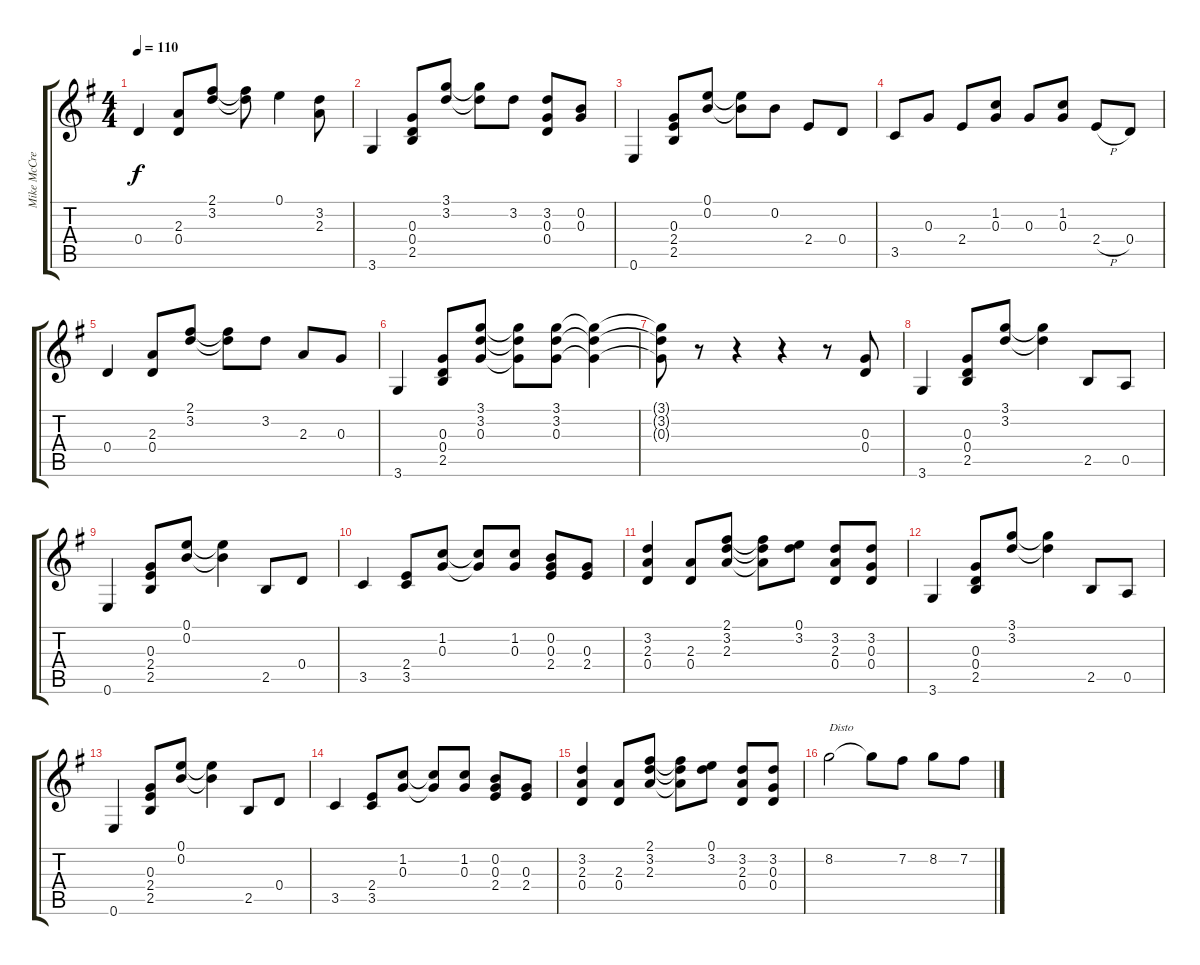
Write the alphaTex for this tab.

\track ("Mike McCready" "Mike McCre") {instrument distortionguitar}
\staff {score tabs}
\tuning (E4 B3 G3 D3 A2 E2) {hide}
\ts (4 4)
\tempo 110
\clef g2
\ks g
0.4.4{dy f} (2.3 0.4).8 (2.1 3.2).8 (2.1{t} 3.2{t}).8 0.1.4 (3.2 2.3).8 |
3.6.4 (0.3 0.4 2.5).8 (3.1 3.2).8 (3.1{t} 3.2{t}).8 3.2.8 (3.2 0.3 0.4).8 (0.2 0.3).8 |
0.6.4 (0.3 2.4 2.5).8 (0.1 0.2).8 (0.1{t} 0.2{t}).8 0.2.8 2.4.8 0.4.8 |
3.5.8 0.3.8 2.4.8 (1.2 0.3).8 0.3.8 (1.2 0.3).8 2.4{h}.8 0.4.8 |
0.4.4 (2.3 0.4).8 (2.1 3.2).8 (2.1{t} 3.2{t}).8 3.2.8 2.3.8 0.3.8 |
3.6.4 (0.3 0.4 2.5).8 (3.1 3.2 0.3).8 (3.1{t} 3.2{t} 0.3{t}).8 (3.1 3.2 0.3).8 (3.1{t} 3.2{t} 0.3{t}).4 |
(3.1{t} 3.2{t} 0.3{t}).8 r.8 r.4 r.4 r.8 (0.3 0.4).8 |
3.6.4 (0.3 0.4 2.5).8 (3.1 3.2).8 (3.1{t} 3.2{t}).4 2.5.8 0.5.8 |
0.6.4 (0.3 2.4 2.5).8 (0.1 0.2).8 (0.1{t} 0.2{t}).4 2.5.8 0.4.8 |
3.5.4 (2.4 3.5).8 (1.2 0.3).8 (1.2{t} 0.3{t}).8 (1.2 0.3).8 (0.2 0.3 2.4).8 (0.3 2.4).8 |
(3.2 2.3 0.4).4 (2.3 0.4).8 (2.1 3.2 2.3).8 (2.1{t} 3.2{t} 2.3{t}).8 (0.1 3.2).8 (3.2 2.3 0.4).8 (3.2 0.3 0.4).8 |
3.6.4 (0.3 0.4 2.5).8 (3.1 3.2).8 (3.1{t} 3.2{t}).4 2.5.8 0.5.8 |
0.6.4 (0.3 2.4 2.5).8 (0.1 0.2).8 (0.1{t} 0.2{t}).4 2.5.8 0.4.8 |
3.5.4 (2.4 3.5).8 (1.2 0.3).8 (1.2{t} 0.3{t}).8 (1.2 0.3).8 (0.2 0.3 2.4).8 (0.3 2.4).8 |
(3.2 2.3 0.4).4 (2.3 0.4).8 (2.1 3.2 2.3).8 (2.1{t} 3.2{t} 2.3{t}).8 (0.1 3.2).8 (3.2 2.3 0.4).8 (3.2 0.3 0.4).8 |
8.2.2{txt "Disto"} 8.2{t}.8 7.2.8 8.2.8 7.2.8
